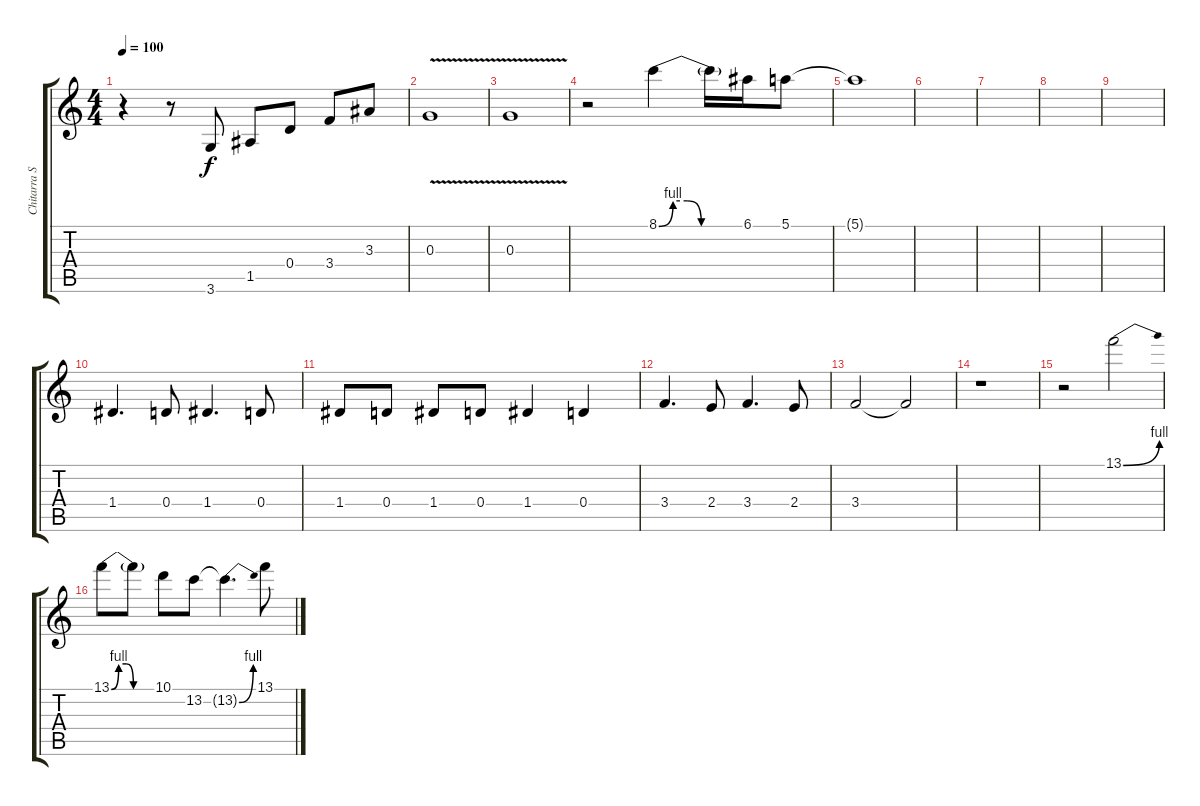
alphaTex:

\track ("Chitarra Solista" "Chitarra S") {instrument overdrivenguitar}
\staff {score tabs}
\tuning (E4 B3 G3 D3 A2 E2) {hide}
\ts (4 4)
\tempo 100
\clef g2
\ks c
r.4{dy f} r.8 3.6.8 1.5.8 0.4.8 3.4.8 3.3.8 |
0.3{v}.1 |
0.3{v}.1 |
r.2 8.1{be (custom 0 0 10 4 20 4 30 0 60 0)}.4 8.1{t}.16 6.1.16 5.1.8 |
5.1{t}.1 |
|
|
|
|
1.4.4{d} 0.4.8 1.4.4{d} 0.4.8 |
1.4.8 0.4.8 1.4.8 0.4.8 1.4.4 0.4.4 |
3.4.4{d} 2.4.8 3.4.4{d} 2.4.8 |
3.4.2 3.4{t}.2 |
r.1 |
r.2 13.1{be (bend 0 0 60 4)}.2 |
13.1{be (custom 0 0 10 4 20 4 30 0 60 0)}.8 13.1{t}.8 10.1.8 13.2.8 13.2{be (bend 0 0 60 4) t}.4{d} 13.1.8
